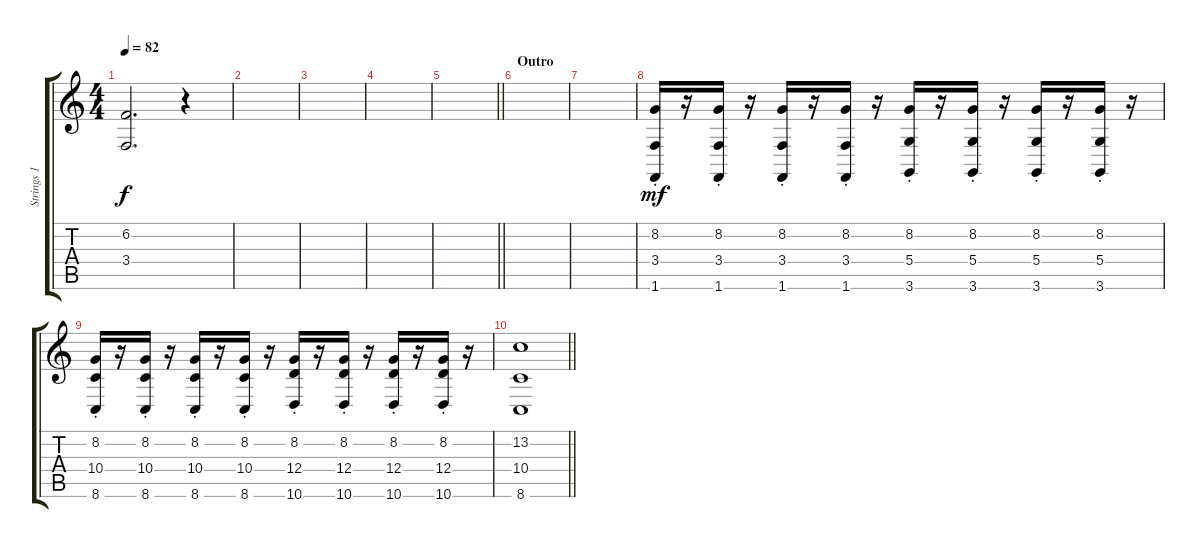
\track ("Strings 1" "Strings 1") {instrument stringensemble1}
\staff {score tabs}
\tuning (E4 B3 G3 D3 A2 E2) {hide}
\ts (4 4)
\tempo 82
\clef g2
\ks c
(6.2 3.4).2{d dy f} r.4 |
|
|
|
\barLineRight lightlight
|
\section ("" "Outro")
|
|
(8.2{st} 3.4{st} 1.6{st}).16{dy mf} r.16 (8.2{st} 3.4{st} 1.6{st}).16 r.16 (8.2{st} 3.4{st} 1.6{st}).16 r.16 (8.2{st} 3.4{st} 1.6{st}).16 r.16 (8.2{st} 5.4{st} 3.6{st}).16 r.16 (8.2{st} 5.4{st} 3.6{st}).16 r.16 (8.2{st} 5.4{st} 3.6{st}).16 r.16 (8.2{st} 5.4{st} 3.6{st}).16 r.16 |
(8.2{st} 10.4{st} 8.6{st}).16 r.16 (8.2{st} 10.4{st} 8.6{st}).16 r.16 (8.2{st} 10.4{st} 8.6{st}).16 r.16 (8.2{st} 10.4{st} 8.6{st}).16 r.16 (8.2{st} 12.4{st} 10.6{st}).16 r.16 (8.2{st} 12.4{st} 10.6{st}).16 r.16 (8.2{st} 12.4{st} 10.6{st}).16 r.16 (8.2{st} 12.4{st} 10.6{st}).16 r.16 |
\barLineRight lightlight
(13.2 10.4 8.6).1
